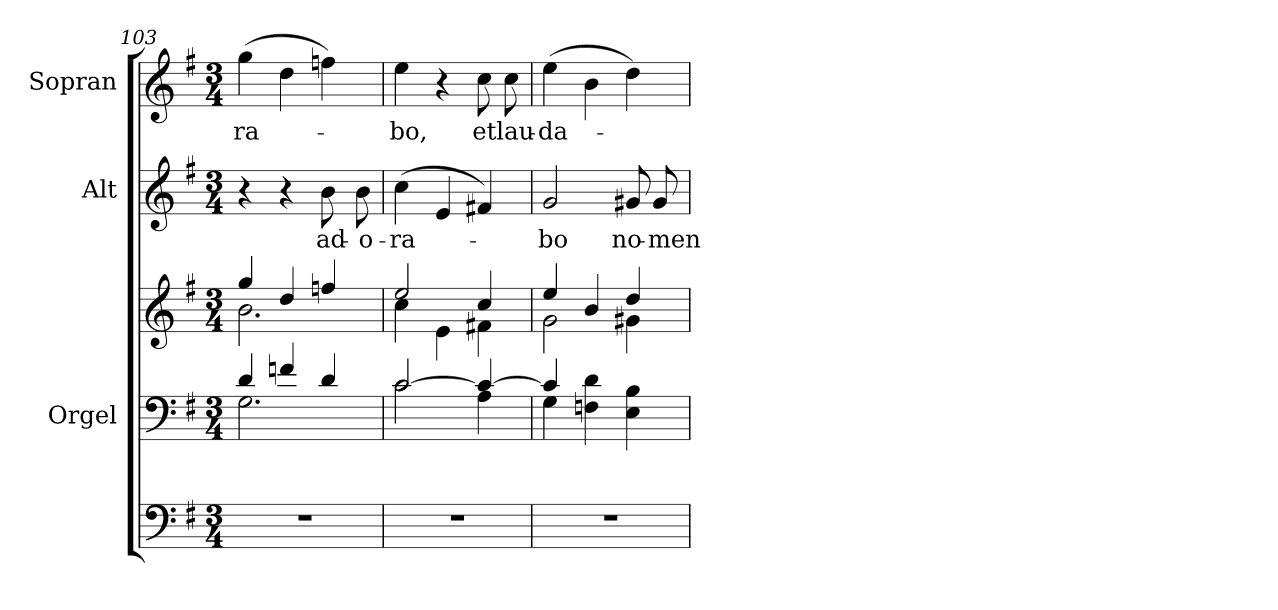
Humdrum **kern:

**kern	**kern	**kern	**kern	**text	**kern	**text
*part4	*part3	*part3	*part2	*part2	*part1	*part1
*staff5	*staff4	*staff3	*staff2	*staff2	*staff1	*staff1
*	*I"Orgel	*	*I"Alt	*	*I"Sopran	*
*	*I'Org.	*	*I'A.	*	*I'S.	*
*clefF4	*clefF4	*clefG2	*clefG2	*	*clefG2	*
*k[f#]	*k[f#]	*k[f#]	*k[f#]	*	*k[f#]	*
*G:	*G:	*G:	*G:	*	*G:	*
*M3/4	*M3/4	*M3/4	*M3/4	*	*M3/4	*
=103	=103	=103	=103	=103	=103	=103
*	*^	*^	*	*	*	*
!	!	!	!	!	!	!	!	!LO:LY:b
2.r	4d/	2.G\	4gg/	2.b\	4r	.	(>4gg\	-ra-
.	4fn/	.	4dd/	.	4r	.	4dd\	.
!	!	!	!	!	!	!LO:LY:b	!	!
.	4d/	.	4ffn/	.	8b\	ad-	4ffn\)	.
!	!	!	!	!	!	!LO:LY:b	!	!
.	.	.	.	.	8b\	-o-	.	.
=104	=104	=104	=104	=104	=104	=104	=104	=104
!	!	!	!	!	!	!LO:LY:b	!	!LO:LY:b
2.r	[>2c/	2c\	2ee/	4cc\	(>4cc\	-ra-	4ee\	-bo,
.	.	.	.	4e\	4e/	.	4r	.
!	!	!	!	!	!	!	!	!LO:LY:b
.	4c/_	4A\	4cc/	4f#X\	4f#X/)	.	8cc\	et
!	!	!	!	!	!	!	!	!LO:LY:b
.	.	.	.	.	.	.	8cc\	lau-
!!LO:PB:g=z
=105	=105	=105	=105	=105	=105	=105	=105	=105
!	!	!	!	!	!	!LO:LY:b	!	!LO:LY:b
2.r	4c/]	4G\	4ee/	2g\	2g/	-bo	(>4ee\	-da-
.	4Fn\ 4d\	2ryy	4b/	.	.	.	4b\	.
!	!	!	!	!	!	!LO:LY:b	!	!
.	4E\ 4B\	.	4dd/	4g#X\	8g#X/	no-	4dd\)	.
!	!	!	!	!	!	!LO:LY:b	!	!
.	.	.	.	.	8g#/	-men	.	.
*	*v	*v	*	*	*	*	*	*
*	*	*v	*v	*	*	*	*
=	=	=	=	=	=	=
*-	*-	*-	*-	*-	*-	*-
